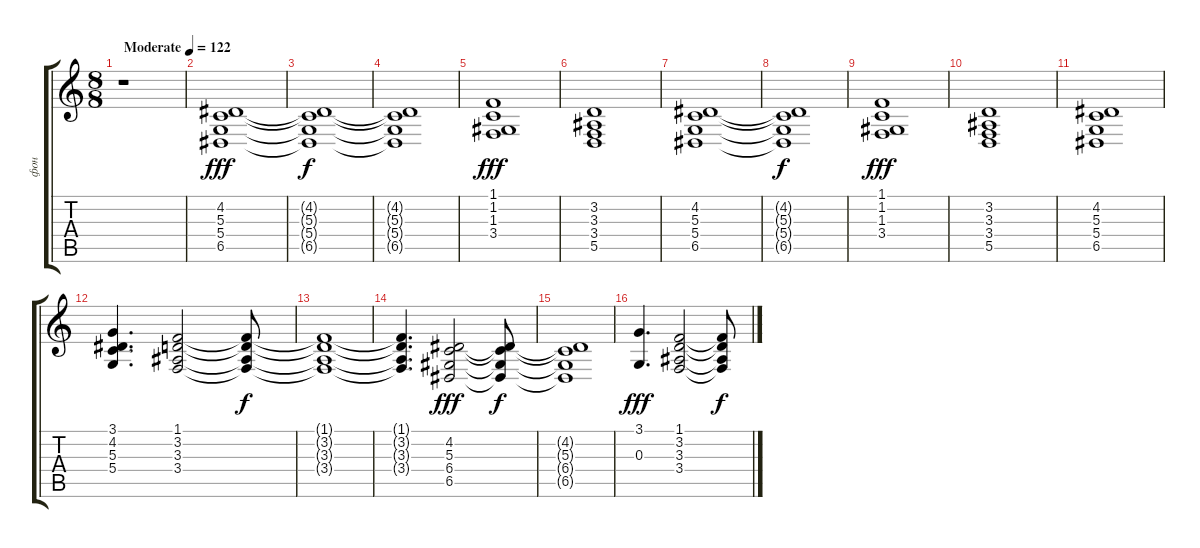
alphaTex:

\track ("фон" "фон") {instrument synthstrings1}
\staff {score tabs}
\tuning (E4 B3 G3 D3 A2 E2) {hide}
\ts (8 8)
\tempo (122 "Moderate")
\clef g2
\ks c
r.1{dy fff instrument synthstrings1} |
(4.2 5.3 5.4 6.5).1{volume 0} |
(4.2{t} 5.3{t} 5.4{t} 6.5{t}).1{dy f} |
(4.2{t} 5.3{t} 5.4{t} 6.5{t}).1 |
(1.1 1.2 1.3 3.4).1{dy fff volume 9} |
(3.2 3.3 3.4 5.5).1 |
(4.2 5.3 5.4 6.5).1 |
(4.2{t} 5.3{t} 5.4{t} 6.5{t}).1{dy f} |
(1.1 1.2 1.3 3.4).1{dy fff} |
(3.2 3.3 3.4 5.5).1 |
(4.2 5.3 5.4 6.5).1 |
(3.1 4.2 5.3 5.4).4{d} (1.1 3.2 3.3 3.4).2 (1.1{t} 3.2{t} 3.3{t} 3.4{t}).8{dy f} |
(1.1{t} 3.2{t} 3.3{t} 3.4{t}).1 |
(1.1{t} 3.2{t} 3.3{t} 3.4{t}).4{d} (4.2 5.3 6.4 6.5).2{dy fff} (4.2{t} 5.3{t} 6.4{t} 6.5{t}).8{dy f} |
(4.2{t} 5.3{t} 6.4{t} 6.5{t}).1 |
(3.1 0.3).4{d dy fff} (1.1 3.2 3.3 3.4).2 (1.1{t} 3.2{t} 3.3{t} 3.4{t}).8{dy f}
